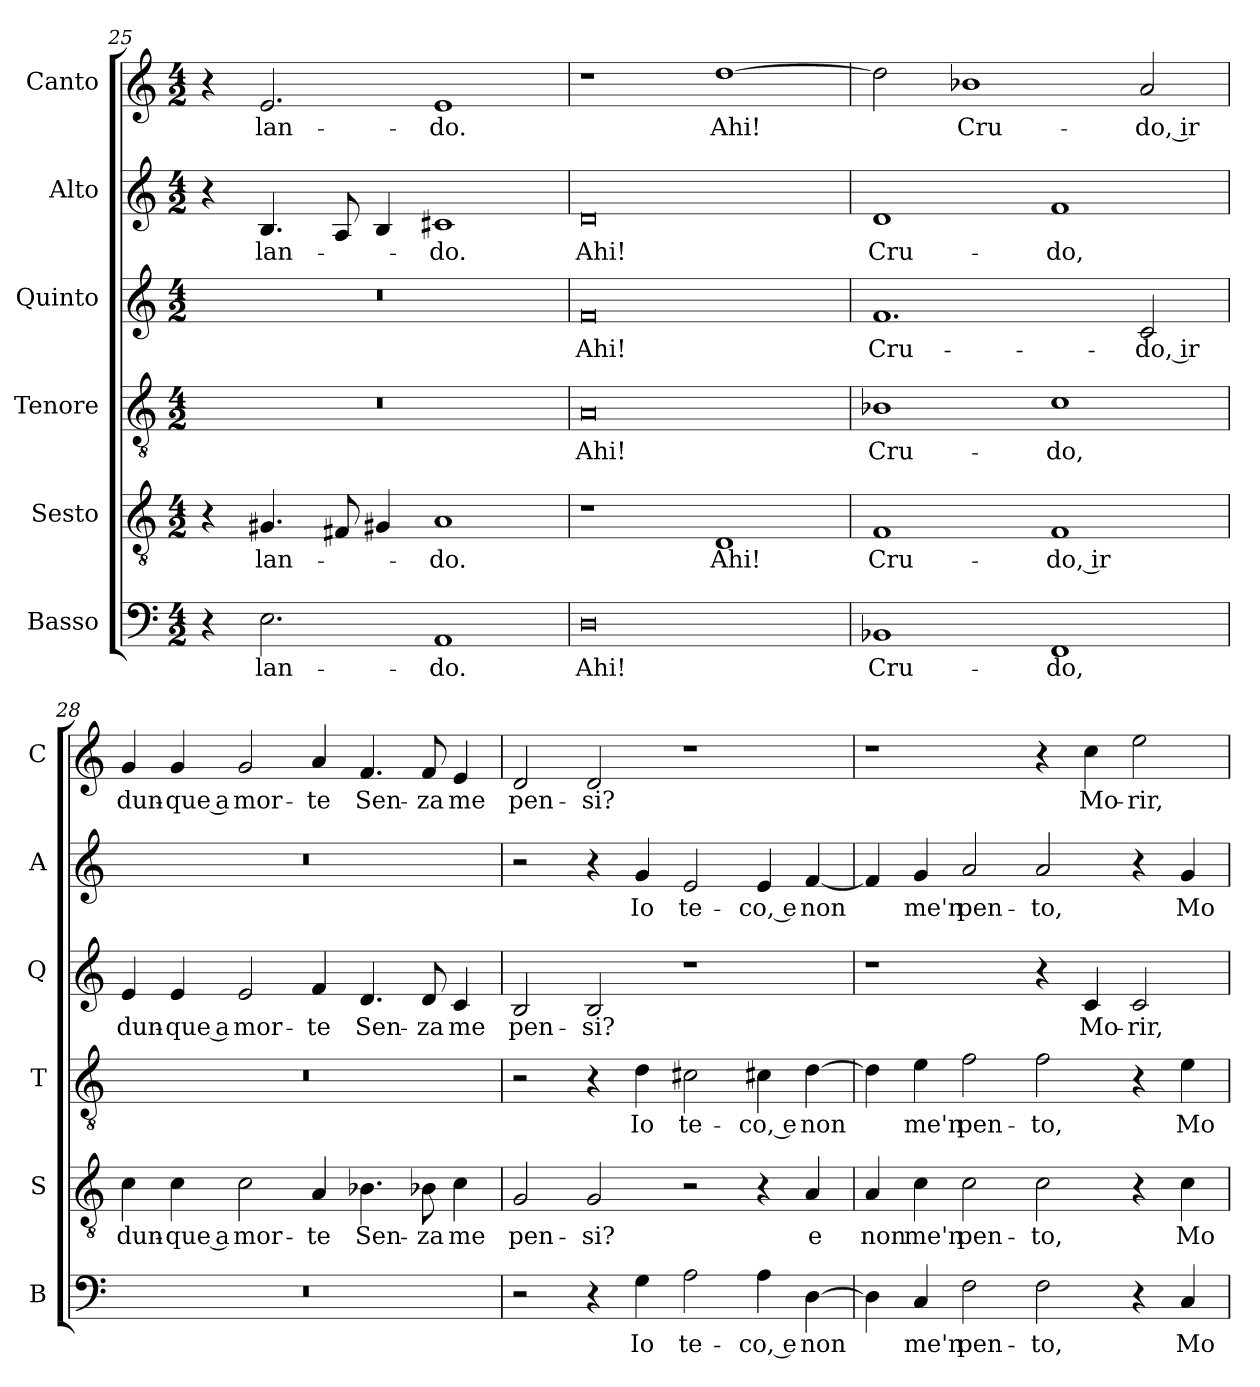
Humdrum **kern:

**kern	**text	**kern	**text	**kern	**text	**kern	**text	**kern	**text	**kern	**text
*part6	*part6	*part5	*part5	*part4	*part4	*part3	*part3	*part2	*part2	*part1	*part1
*staff6	*staff6	*staff5	*staff5	*staff4	*staff4	*staff3	*staff3	*staff2	*staff2	*staff1	*staff1
*I"Basso	*	*I"Sesto	*	*I"Tenore	*	*I"Quinto	*	*I"Alto	*	*I"Canto	*
*I'B	*	*I'S	*	*I'T	*	*I'Q	*	*I'A	*	*I'C	*
*clefF4	*	*clefGv2	*	*clefGv2	*	*clefG2	*	*clefG2	*	*clefG2	*
*k[]	*	*k[]	*	*k[]	*	*k[]	*	*k[]	*	*k[]	*
*a:	*	*a:	*	*a:	*	*a:	*	*a:	*	*a:	*
*M4/2	*	*M4/2	*	*M4/2	*	*M4/2	*	*M4/2	*	*M4/2	*
=25	=25	=25	=25	=25	=25	=25	=25	=25	=25	=25	=25
4r	.	4r	.	0r	.	0r	.	4r	.	4r	.
2.E	-lan-	4.G#X	-lan-	.	.	.	.	4.B	-lan-	2.e	-lan-
.	.	8F#X	.	.	.	.	.	8A	.	.	.
.	.	4G#X	.	.	.	.	.	4B	.	.	.
1AA	-do.	1A	-do.	.	.	.	.	1c#X	-do.	1e	-do.
=26	=26	=26	=26	=26	=26	=26	=26	=26	=26	=26	=26
0D	Ahi!	1r	.	0A	Ahi!	0f	Ahi!	0d	Ahi!	1r	.
.	.	1D	Ahi!	.	.	.	.	.	.	[1dd	Ahi!
=27	=27	=27	=27	=27	=27	=27	=27	=27	=27	=27	=27
1BB-X	Cru-	1F	Cru-	1B-X	Cru-	1.f	Cru-	1d	Cru-	2dd]	.
.	.	.	.	.	.	.	.	.	.	1b-X	Cru-
1FF	-do,	1F	-do, ir	1c	-do,	.	.	1f	-do,	.	.
.	.	.	.	.	.	2c	-do, ir	.	.	2a	-do, ir
=28	=28	=28	=28	=28	=28	=28	=28	=28	=28	=28	=28
0r	.	4c	dun-	0r	.	4e	dun-	0r	.	4g	dun-
.	.	4c	-que a	.	.	4e	-que a	.	.	4g	-que a
.	.	2c	mor-	.	.	2e	mor-	.	.	2g	mor-
.	.	4A	-te	.	.	4f	-te	.	.	4a	-te
.	.	4.B-X	Sen-	.	.	4.d	Sen-	.	.	4.f	Sen-
.	.	8B-X	-za	.	.	8d	-za	.	.	8f	-za
.	.	4c	me	.	.	4c	me	.	.	4e	me
=29	=29	=29	=29	=29	=29	=29	=29	=29	=29	=29	=29
2r	.	2G	pen-	2r	.	2B	pen-	2r	.	2d	pen-
4r	.	2G	-si?	4r	.	2B	-si?	4r	.	2d	-si?
4G	Io	.	.	4d	Io	.	.	4g	Io	.	.
2A	te-	2r	.	2c#X	te-	1r	.	2e	te-	1r	.
4A	-co, e	4r	.	4c#X	-co, e	.	.	4e	-co, e	.	.
[4D	non	4A	e	[4d	non	.	.	[4f	non	.	.
=30	=30	=30	=30	=30	=30	=30	=30	=30	=30	=30	=30
4D]	.	4A	non	4d]	.	1r	.	4f]	.	1r	.
4C	me'n	4c	me'n	4e	me'n	.	.	4g	me'n	.	.
2F	pen-	2c	pen-	2f	pen-	.	.	2a	pen-	.	.
2F	-to,	2c	-to,	2f	-to,	4r	.	2a	-to,	4r	.
.	.	.	.	.	.	4c	Mo-	.	.	4cc	Mo-
4r	.	4r	.	4r	.	2c	-rir,	4r	.	2ee	-rir,
4C	Mo-	4c	Mo-	4e	Mo-	.	.	4g	Mo-	.	.
=	=	=	=	=	=	=	=	=	=	=	=
*-	*-	*-	*-	*-	*-	*-	*-	*-	*-	*-	*-
